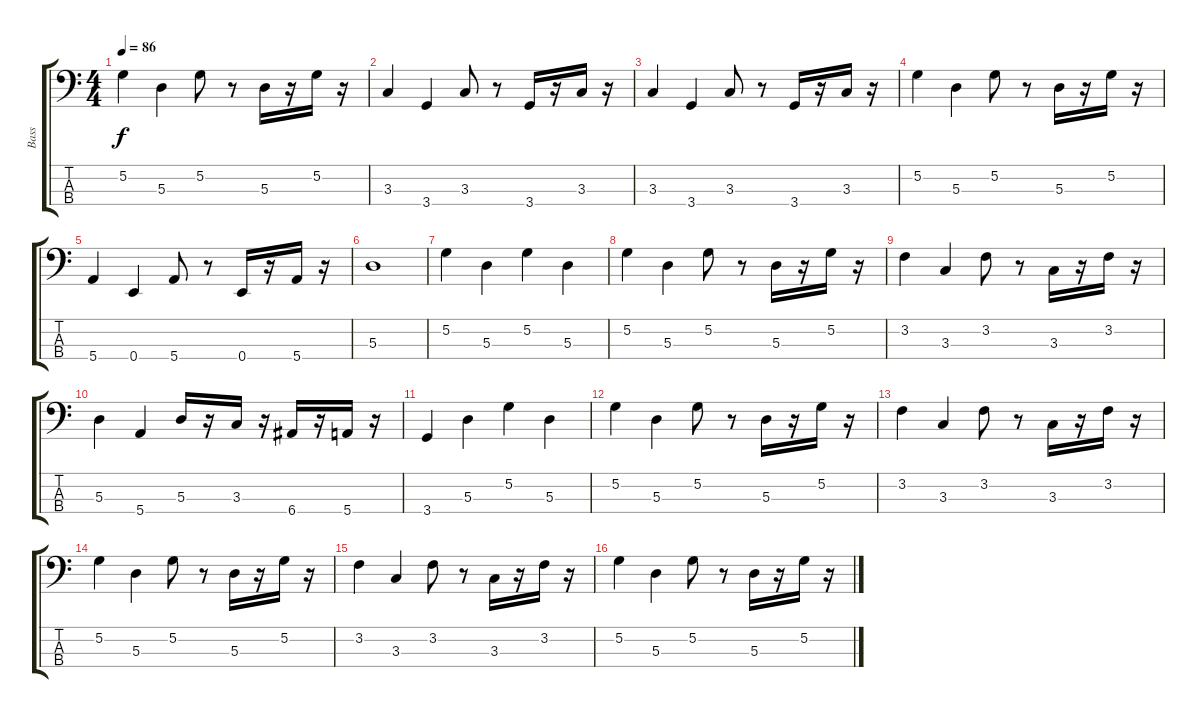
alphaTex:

\track ("Bass" "Bass") {instrument electricbassfinger}
\staff {score tabs}
\tuning (G2 D2 A1 E1) {hide}
\ts (4 4)
\tempo 86
\clef f4
\ks c
5.2.4{dy f} 5.3.4 5.2.8 r.8 5.3.16 r.16 5.2.16 r.16 |
3.3.4 3.4.4 3.3.8 r.8 3.4.16 r.16 3.3.16 r.16 |
3.3.4 3.4.4 3.3.8 r.8 3.4.16 r.16 3.3.16 r.16 |
5.2.4 5.3.4 5.2.8 r.8 5.3.16 r.16 5.2.16 r.16 |
5.4.4 0.4.4 5.4.8 r.8 0.4.16 r.16 5.4.16 r.16 |
5.3.1 |
5.2.4 5.3.4 5.2.4 5.3.4 |
5.2.4 5.3.4 5.2.8 r.8 5.3.16 r.16 5.2.16 r.16 |
3.2.4 3.3.4 3.2.8 r.8 3.3.16 r.16 3.2.16 r.16 |
5.3.4 5.4.4 5.3.16 r.16 3.3.16 r.16 6.4.16 r.16 5.4.16 r.16 |
3.4.4 5.3.4 5.2.4 5.3.4 |
5.2.4 5.3.4 5.2.8 r.8 5.3.16 r.16 5.2.16 r.16 |
3.2.4 3.3.4 3.2.8 r.8 3.3.16 r.16 3.2.16 r.16 |
5.2.4 5.3.4 5.2.8 r.8 5.3.16 r.16 5.2.16 r.16 |
3.2.4 3.3.4 3.2.8 r.8 3.3.16 r.16 3.2.16 r.16 |
5.2.4 5.3.4 5.2.8 r.8 5.3.16 r.16 5.2.16 r.16
